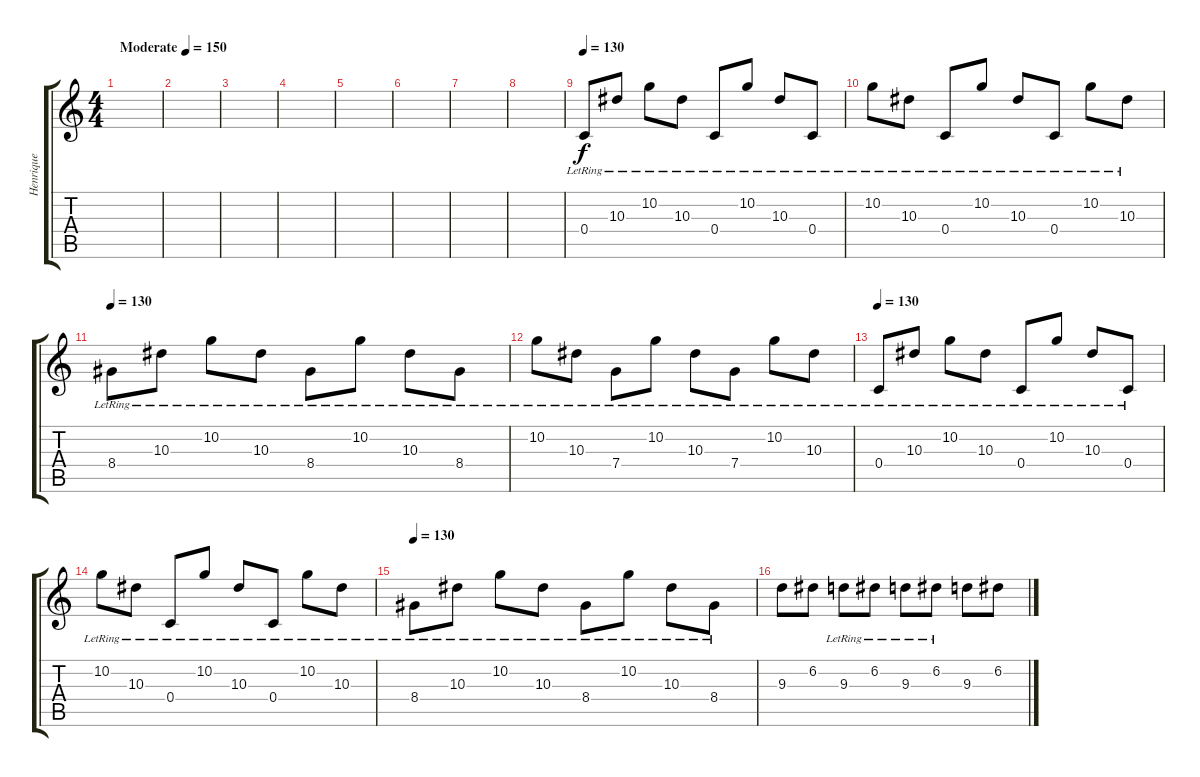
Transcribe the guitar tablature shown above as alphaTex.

\track ("Henrique" "Henrique") {instrument distortionguitar}
\staff {score tabs}
\tuning (D4 A3 F3 C3 G2 C2) {hide}
\ts (4 4)
\tempo (150 "Moderate")
\clef g2
\ks c
|
|
|
|
|
|
|
|
\tempo 130
0.4{lr}.8{volume 4 instrument electricguitarclean} 10.3{lr}.8{volume 14} 10.2{lr}.8 10.3{lr}.8 0.4{lr}.8 10.2{lr}.8 10.3{lr}.8 0.4{lr}.8 |
10.2{lr}.8 10.3{lr}.8 0.4{lr}.8 10.2{lr}.8 10.3{lr}.8 0.4{lr}.8 10.2{lr}.8 10.3{lr}.8 |
\tempo 130
8.4{lr}.8 10.3{lr}.8 10.2{lr}.8 10.3{lr}.8 8.4{lr}.8 10.2{lr}.8 10.3{lr}.8 8.4{lr}.8 |
10.2{lr}.8 10.3{lr}.8 7.4{lr}.8 10.2{lr}.8 10.3{lr}.8 7.4{lr}.8 10.2{lr}.8 10.3{lr}.8 |
\tempo 130
0.4{lr}.8 10.3{lr}.8 10.2{lr}.8 10.3{lr}.8 0.4{lr}.8 10.2{lr}.8 10.3{lr}.8 0.4{lr}.8 |
10.2{lr}.8 10.3{lr}.8 0.4{lr}.8 10.2{lr}.8 10.3{lr}.8 0.4{lr}.8 10.2{lr}.8 10.3{lr}.8 |
\tempo 130
8.4{lr}.8 10.3{lr}.8 10.2{lr}.8 10.3{lr}.8 8.4{lr}.8 10.2{lr}.8 10.3{lr}.8 8.4{lr}.8 |
9.3.8 6.2.8{volume 14} 9.3{lr}.8 6.2{lr}.8 9.3{lr}.8 6.2{lr}.8 9.3.8 6.2.8
